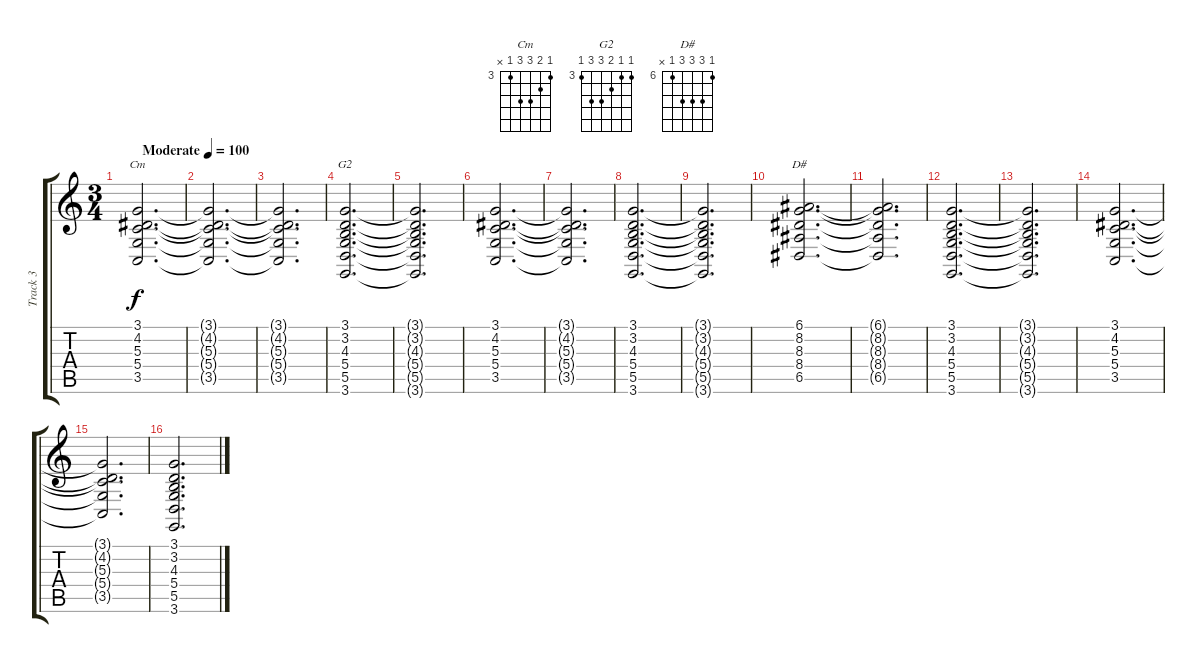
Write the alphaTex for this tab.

\track ("Track 3" "Track 3") {instrument stringensemble1}
\staff {score tabs}
\tuning (E4 B3 G3 D3 A2 E2) {hide}
\chord ("Cm" 3 4 5 5 3 x) {firstfret 3}
\chord ("G2" 3 3 4 5 5 3) {firstfret 3}
\chord ("D#" 6 8 8 8 6 x) {firstfret 6}
\ts (3 4)
\tempo (100 "Moderate")
\clef g2
\ks c
(3.1 4.2 5.3 5.4 3.5).2{d ch "Cm" dy f instrument stringensemble1} |
(3.1{t} 4.2{t} 5.3{t} 5.4{t} 3.5{t}).2{d} |
(3.1{t} 4.2{t} 5.3{t} 5.4{t} 3.5{t}).2{d} |
(3.1 3.2 4.3 5.4 5.5 3.6).2{d ch "G2"} |
(3.1{t} 3.2{t} 4.3{t} 5.4{t} 5.5{t} 3.6{t}).2{d} |
(3.1 4.2 5.3 5.4 3.5).2{d} |
(3.1{t} 4.2{t} 5.3{t} 5.4{t} 3.5{t}).2{d} |
(3.1 3.2 4.3 5.4 5.5 3.6).2{d} |
(3.1{t} 3.2{t} 4.3{t} 5.4{t} 5.5{t} 3.6{t}).2{d} |
(6.1 8.2 8.3 8.4 6.5).2{d ch "D#"} |
(6.1{t} 8.2{t} 8.3{t} 8.4{t} 6.5{t}).2{d} |
(3.1 3.2 4.3 5.4 5.5 3.6).2{d} |
(3.1{t} 3.2{t} 4.3{t} 5.4{t} 5.5{t} 3.6{t}).2{d} |
(3.1 4.2 5.3 5.4 3.5).2{d} |
(3.1{t} 4.2{t} 5.3{t} 5.4{t} 3.5{t}).2{d} |
(3.1 3.2 4.3 5.4 5.5 3.6).2{d}
